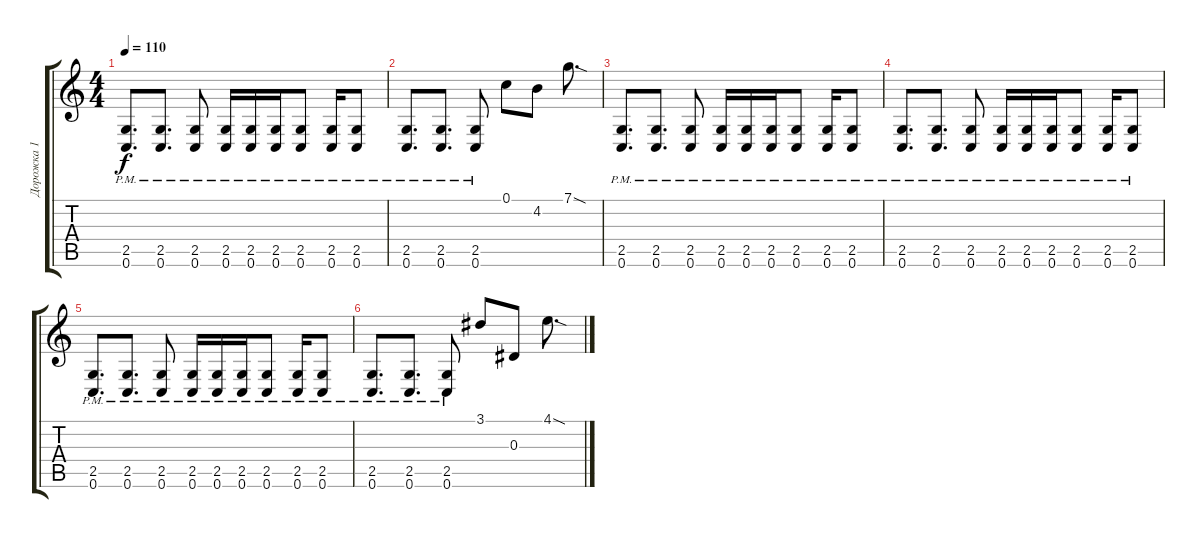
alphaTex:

\track ("Дорожка 1" "Дорожка 1") {instrument overdrivenguitar}
\staff {score tabs}
\tuning (C4 G3 Eb3 Bb2 F2 C2) {hide}
\ts (4 4)
\tempo 110
\clef g2
\ks c
(2.5{pm} 0.6{pm}).8{d dy f} (2.5{pm} 0.6{pm}).8{d} (2.5{pm} 0.6{pm}).8 (2.5{pm} 0.6{pm}).16 (2.5{pm} 0.6{pm}).16 (2.5{pm} 0.6{pm}).16 (2.5{pm} 0.6{pm}).8 (2.5{pm} 0.6{pm}).16 (2.5{pm} 0.6{pm}).8 |
(2.5{pm} 0.6{pm}).8{d} (2.5{pm} 0.6{pm}).8{d} (2.5{pm} 0.6{pm}).8 0.1.8 4.2.8 7.1{sod}.8{d} |
(2.5{pm} 0.6{pm}).8{d} (2.5{pm} 0.6{pm}).8{d} (2.5{pm} 0.6{pm}).8 (2.5{pm} 0.6{pm}).16 (2.5{pm} 0.6{pm}).16 (2.5{pm} 0.6{pm}).16 (2.5{pm} 0.6{pm}).8 (2.5{pm} 0.6{pm}).16 (2.5{pm} 0.6{pm}).8 |
(2.5{pm} 0.6{pm}).8{d} (2.5{pm} 0.6{pm}).8{d} (2.5{pm} 0.6{pm}).8 (2.5{pm} 0.6{pm}).16 (2.5{pm} 0.6{pm}).16 (2.5{pm} 0.6{pm}).16 (2.5{pm} 0.6{pm}).8 (2.5{pm} 0.6{pm}).16 (2.5{pm} 0.6{pm}).8 |
(2.5{pm} 0.6{pm}).8{d} (2.5{pm} 0.6{pm}).8{d} (2.5{pm} 0.6{pm}).8 (2.5{pm} 0.6{pm}).16 (2.5{pm} 0.6{pm}).16 (2.5{pm} 0.6{pm}).16 (2.5{pm} 0.6{pm}).8 (2.5{pm} 0.6{pm}).16 (2.5{pm} 0.6{pm}).8 |
(2.5{pm} 0.6{pm}).8{d} (2.5{pm} 0.6{pm}).8{d} (2.5{pm} 0.6{pm}).8 3.1.8 0.3.8 4.1{sod}.8{d}
